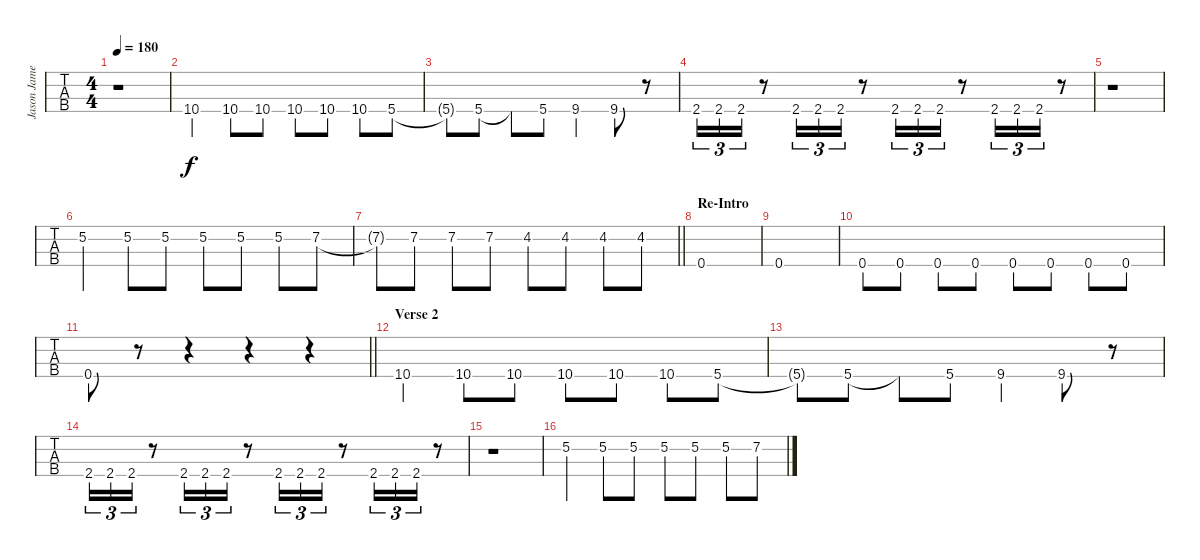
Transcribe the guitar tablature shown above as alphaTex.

\track ("Jason James" "Jason Jame") {instrument electricbassfinger}
\staff {tabs}
\tuning (F2 C2 G1 C1) {hide}
\ts (4 4)
\tempo 180
\clef f4
\ks c
r.1{dy f} |
10.4.4 10.4.8 10.4.8 10.4.8 10.4.8 10.4.8 5.4.8 |
5.4{t}.8 5.4.8 5.4{t}.8 5.4.8 9.4.4 9.4.8 r.8 |
2.4.16{tu (3 2)} 2.4.16{tu (3 2)} 2.4.16{tu (3 2)} r.8 2.4.16{tu (3 2)} 2.4.16{tu (3 2)} 2.4.16{tu (3 2)} r.8 2.4.16{tu (3 2)} 2.4.16{tu (3 2)} 2.4.16{tu (3 2)} r.8 2.4.16{tu (3 2)} 2.4.16{tu (3 2)} 2.4.16{tu (3 2)} r.8 |
r.1 |
5.2.4 5.2.8 5.2.8 5.2.8 5.2.8 5.2.8 7.2.8 |
\barLineRight lightlight
7.2{t}.8 7.2.8 7.2.8 7.2.8 4.2.8 4.2.8 4.2.8 4.2.8 |
\section ("" "Re-Intro")
0.4.1 |
0.4.1 |
0.4.8 0.4.8 0.4.8 0.4.8 0.4.8 0.4.8 0.4.8 0.4.8 |
\barLineRight lightlight
0.4.8 r.8 r.4 r.4 r.4 |
\section ("" "Verse 2")
10.4.4 10.4.8 10.4.8 10.4.8 10.4.8 10.4.8 5.4.8 |
5.4{t}.8 5.4.8 5.4{t}.8 5.4.8 9.4.4 9.4.8 r.8 |
2.4.16{tu (3 2)} 2.4.16{tu (3 2)} 2.4.16{tu (3 2)} r.8 2.4.16{tu (3 2)} 2.4.16{tu (3 2)} 2.4.16{tu (3 2)} r.8 2.4.16{tu (3 2)} 2.4.16{tu (3 2)} 2.4.16{tu (3 2)} r.8 2.4.16{tu (3 2)} 2.4.16{tu (3 2)} 2.4.16{tu (3 2)} r.8 |
r.1 |
5.2.4 5.2.8 5.2.8 5.2.8 5.2.8 5.2.8 7.2.8
